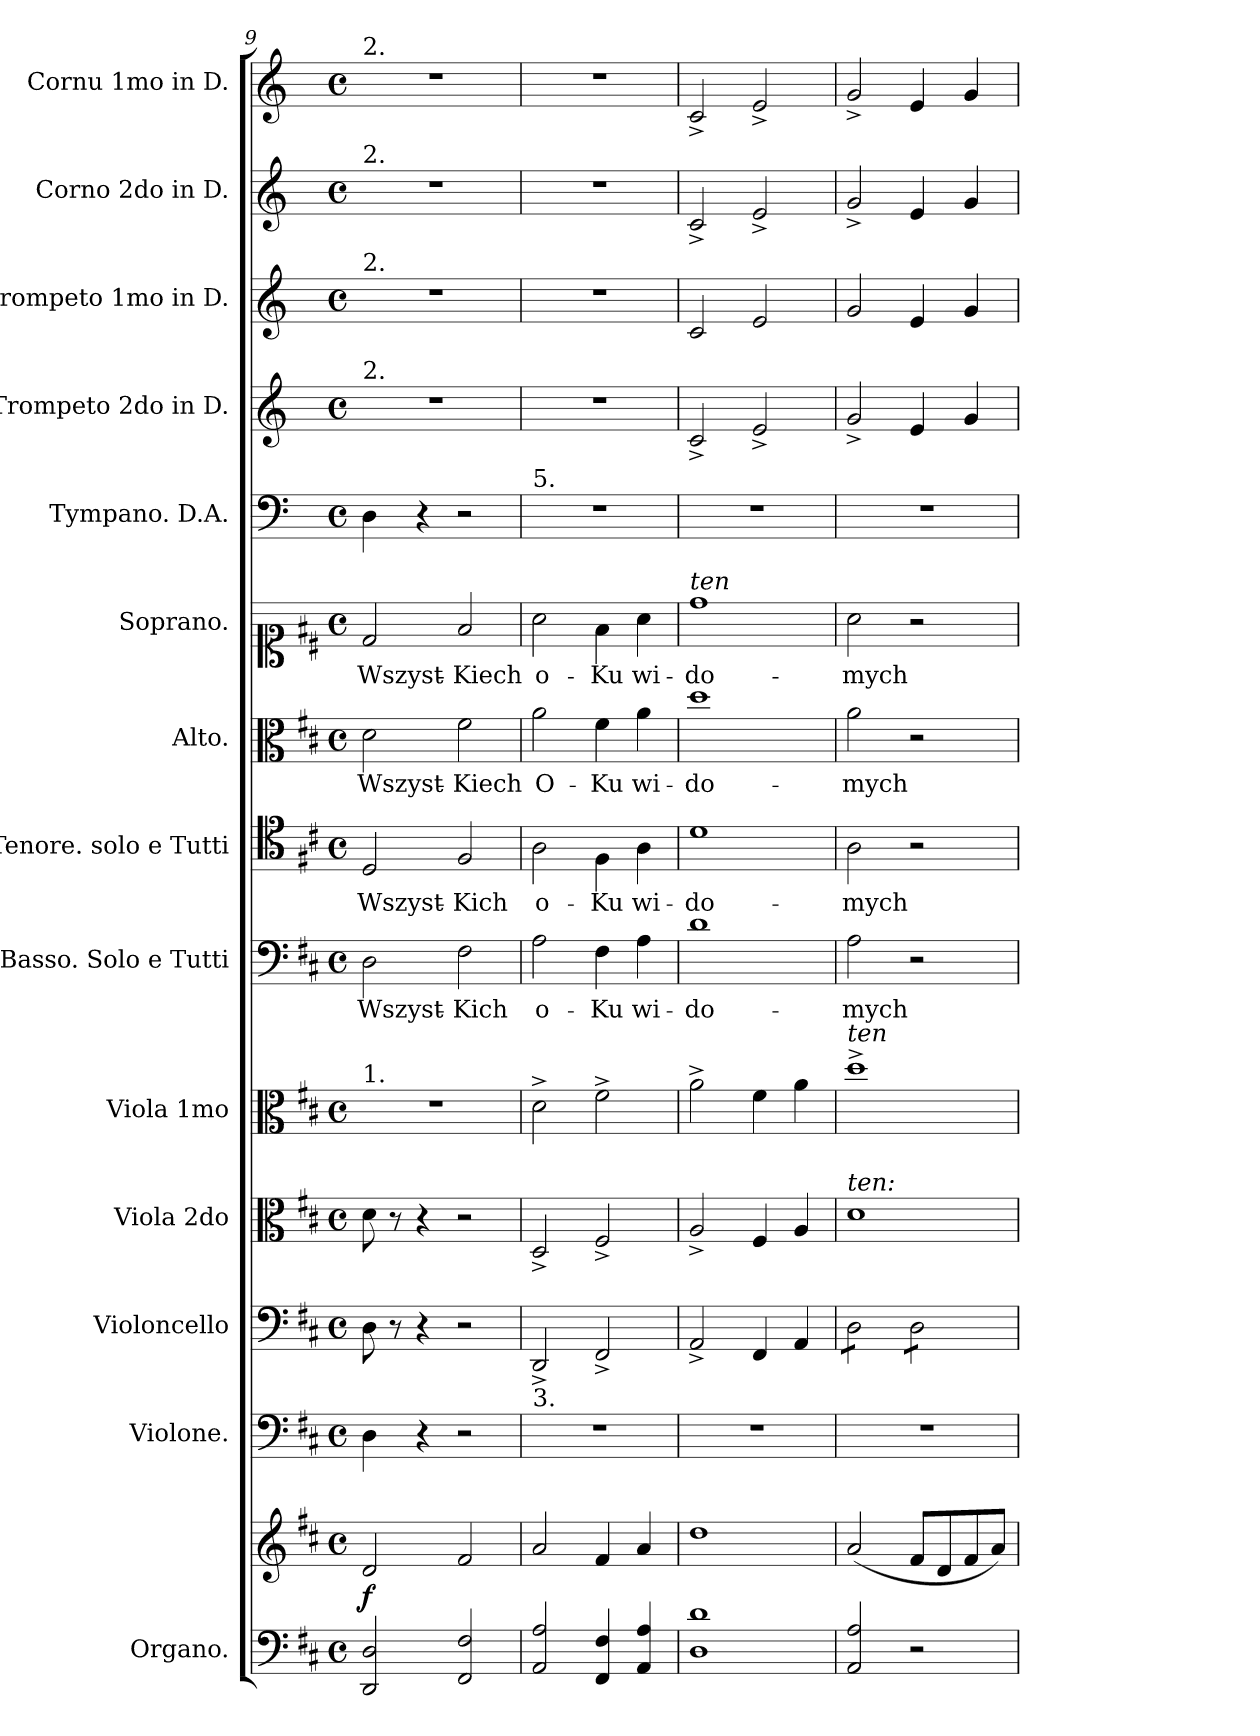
**kern	**kern	**dynam	**kern	**kern	**kern	**kern	**kern	**text	**kern	**text	**kern	**text	**kern	**text	**kern	**kern	**kern	**kern	**kern
*part14	*part14	*part14	*part13	*part12	*part11	*part10	*part9	*part9	*part8	*part8	*part7	*part7	*part6	*part6	*part5	*part4	*part3	*part2	*part1
*staff15	*staff14	*staff14/15	*staff13	*staff12	*staff11	*staff10	*staff9	*staff9	*staff8	*staff8	*staff7	*staff7	*staff6	*staff6	*staff5	*staff4	*staff3	*staff2	*staff1
*I"Organo.	*	*	*I"Violone.	*I"Violoncello	*I"Viola 2do	*I"Viola 1mo	*I"Basso. Solo e Tutti	*	*I"Tenore. solo e Tutti	*	*I"Alto.	*	*I"Soprano.	*	*I"Tympano. D.A.	*I"Trompeto 2do in D.	*I"Trompeto 1mo in D.	*I"Corno 2do in D.	*I"Cornu 1mo in D.
*I'org	*	*	*I'vlne	*I'vlc	*I'vla 2	*I'vla 1	*I'B	*	*I'T	*	*I'A	*	*I'S	*	*	*I'tr 2 in D	*I'tr 1 in D	*I'cor 2 in D	*I'cor 1 in D
*clefF4	*clefG2	*	*clefF4	*clefF4	*clefC3	*clefC3	*clefF4	*	*clefC4	*	*clefC3	*	*clefC1	*	*clefF4	*clefG2	*clefG2	*clefG2	*clefG2
*	*	*	*ITrd8c12	*	*	*	*	*	*	*	*	*	*	*	*	*ITrd-1c-2	*ITrd-1c-2	*ITrd-1c-2	*ITrd-1c-2
*k[f#c#]	*k[f#c#]	*	*k[f#c#]	*k[f#c#]	*k[f#c#]	*k[f#c#]	*k[f#c#]	*	*k[f#c#]	*	*k[f#c#]	*	*k[f#c#]	*	*k[]	*k[f#c#]	*k[f#c#]	*k[f#c#]	*k[f#c#]
*M2/2	*M2/2	*	*M2/2	*M2/2	*M2/2	*M2/2	*M2/2	*	*M2/2	*	*M2/2	*	*M2/2	*	*M2/2	*M2/2	*M2/2	*M2/2	*M2/2
*met(c)	*met(c)	*	*met(c)	*met(c)	*met(c)	*met(c)	*met(c)	*	*met(c)	*	*met(c)	*	*met(c)	*	*met(c)	*met(c)	*met(c)	*met(c)	*met(c)
=9	=9	=9	=9	=9	=9	=9	=9	=9	=9	=9	=9	=9	=9	=9	=9	=9	=9	=9	=9
!	!	!	!	!	!	!	!	!	!	!	!	!	!	!	!	!	!	!	!LO:TX:a:t=2.
!	!	!	!	!	!	!	!	!	!	!	!	!	!	!	!	!	!	!LO:TX:a:t=2.	!
!	!	!	!	!	!	!	!	!	!	!	!	!	!	!	!	!	!LO:TX:a:t=2.	!	!
!	!	!	!	!	!	!	!	!	!	!	!	!	!	!	!	!LO:TX:a:t=2.	!	!	!
!	!	!	!	!	!	!LO:TX:a:t=1.	!	!	!	!	!	!	!	!	!	!	!	!	!
2DD/ 2D/	2d/	f	4DD\	8D\	8d\	1r	2D\	Wszyst-	2D/	Wszyst-	2d\	Wszyst-	2d/	Wszyst-	4D\	1r	1r	1r	1r
.	.	.	.	8r	8r	.	.	.	.	.	.	.	.	.	.	.	.	.	.
.	.	.	4r	4r	4r	.	.	.	.	.	.	.	.	.	4r	.	.	.	.
2FF#/ 2F#/	2f#/	.	2r	2r	2r	.	2F#\	-Kich	2F#/	-Kich	2f#\	-Kiech	2f#/	-Kiech	2r	.	.	.	.
=10	=10	=10	=10	=10	=10	=10	=10	=10	=10	=10	=10	=10	=10	=10	=10	=10	=10	=10	=10
!	!	!	!	!	!	!	!	!	!	!	!	!	!	!	!LO:TX:a:t=5.	!	!	!	!
!	!	!	!LO:TX:a:t=3.	!	!	!	!	!	!	!	!	!	!	!	!	!	!	!	!
2AA/ 2A/	2a/	.	1r	2DD^>/	2D^>/	2d^\	2A\	o-	2A\	o-	2a\	O-	2a\	o-	1r	1r	1r	1r	1r
4FF#/ 4F#/	4f#/	.	.	2FF#^>/	2F#^>/	2f#^\	4F#\	-Ku	4F#\	-Ku	4f#\	-Ku	4f#\	-Ku	.	.	.	.	.
4AA/ 4A/	4a/	.	.	.	.	.	4A\	wi-	4A\	wi-	4a\	wi-	4a\	wi-	.	.	.	.	.
=11	=11	=11	=11	=11	=11	=11	=11	=11	=11	=11	=11	=11	=11	=11	=11	=11	=11	=11	=11
!	!	!	!	!	!	!	!	!	!	!	!	!	!LO:TX:a:i:t=ten	!	!	!	!	!	!
1D 1d	1dd	.	1r	2AA^>/	2A^>/	2a^\	1d	-do-	1d	-do-	1dd	-do-	1dd	-do-	1r	2d^>/	2d/	2d^>/	2d^>/
.	.	.	.	4FF#/	4F#/	4f#\	.	.	.	.	.	.	.	.	.	2f#^>/	2f#/	2f#^>/	2f#^>/
.	.	.	.	4AA/	4A/	4a\	.	.	.	.	.	.	.	.	.	.	.	.	.
=12	=12	=12	=12	=12	=12	=12	=12	=12	=12	=12	=12	=12	=12	=12	=12	=12	=12	=12	=12
!	!	!	!	!	!	!LO:TX:a:i:t=ten	!	!	!	!	!	!	!	!	!	!	!	!	!
!	!	!	!	!	!LO:TX:a:i:t=ten&colon;	!	!	!	!	!	!	!	!	!	!	!	!	!	!
*	*	*	*	*tremolo	*	*	*	*	*	*	*	*	*	*	*	*	*	*	*
2AA/ 2A/	(2a/	.	1r	8D\L	1d	1dd^	2A\	-mych	2A\	-mych	2a\	-mych	2a\	-mych	1r	2a^>/	2a/	2a^>/	2a^>/
.	.	.	.	8D\	.	.	.	.	.	.	.	.	.	.	.	.	.	.	.
.	.	.	.	8D\	.	.	.	.	.	.	.	.	.	.	.	.	.	.	.
.	.	.	.	8D\J	.	.	.	.	.	.	.	.	.	.	.	.	.	.	.
2r	8f#/L	.	.	8D\L	.	.	2r	.	2r	.	2r	.	2r	.	.	4f#/	4f#/	4f#/	4f#/
.	8d/	.	.	8D\	.	.	.	.	.	.	.	.	.	.	.	.	.	.	.
.	8f#/	.	.	8D\	.	.	.	.	.	.	.	.	.	.	.	4a/	4a/	4a/	4a/
.	8a/J)	.	.	8D\J	.	.	.	.	.	.	.	.	.	.	.	.	.	.	.
*	*	*	*	*Xtremolo	*	*	*	*	*	*	*	*	*	*	*	*	*	*	*
=	=	=	=	=	=	=	=	=	=	=	=	=	=	=	=	=	=	=	=
*-	*-	*-	*-	*-	*-	*-	*-	*-	*-	*-	*-	*-	*-	*-	*-	*-	*-	*-	*-
